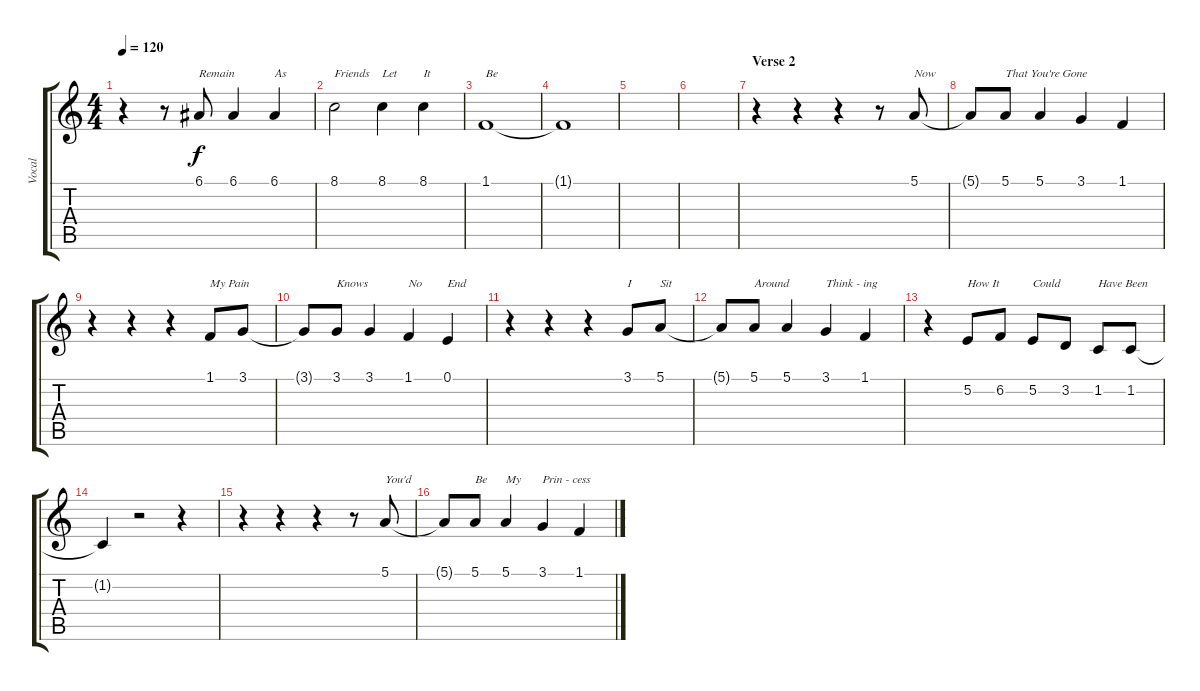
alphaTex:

\track ("Vocal" "Vocal") {instrument frenchhorn}
\staff {score tabs}
\tuning (E4 B3 G3 D3 A2 E2) {hide}
\ts (4 4)
\tempo 120
\clef g2
\ks c
r.4{dy f} r.8 6.1.8{txt "Remain"} 6.1.4 6.1.4{txt "As"} |
8.1.2{txt "Friends"} 8.1.4{txt "Let"} 8.1.4{txt "It"} |
1.1.1{txt "Be"} |
1.1{t}.1 |
|
|
\section ("" "Verse 2")
r.4 r.4 r.4 r.8 5.1.8{txt "Now"} |
5.1{t}.8 5.1.8{txt "That You're Gone"} 5.1.4 3.1.4 1.1.4 |
r.4 r.4 r.4 1.1.8{txt "My Pain"} 3.1.8 |
3.1{t}.8 3.1.8{txt "Knows"} 3.1.4 1.1.4{txt "No"} 0.1.4{txt "End"} |
r.4 r.4 r.4 3.1.8{txt "I"} 5.1.8{txt "Sit"} |
5.1{t}.8 5.1.8{txt "Around"} 5.1.4 3.1.4{txt "Think - ing"} 1.1.4 |
r.4 5.2.8{txt "How It"} 6.2.8 5.2.8{txt "Could"} 3.2.8 1.2.8{txt "Have Been"} 1.2.8 |
1.2{t}.4 r.2 r.4 |
r.4 r.4 r.4 r.8 5.1.8{txt "You'd"} |
5.1{t}.8 5.1.8{txt "Be"} 5.1.4{txt "My"} 3.1.4{txt "Prin - cess"} 1.1.4
